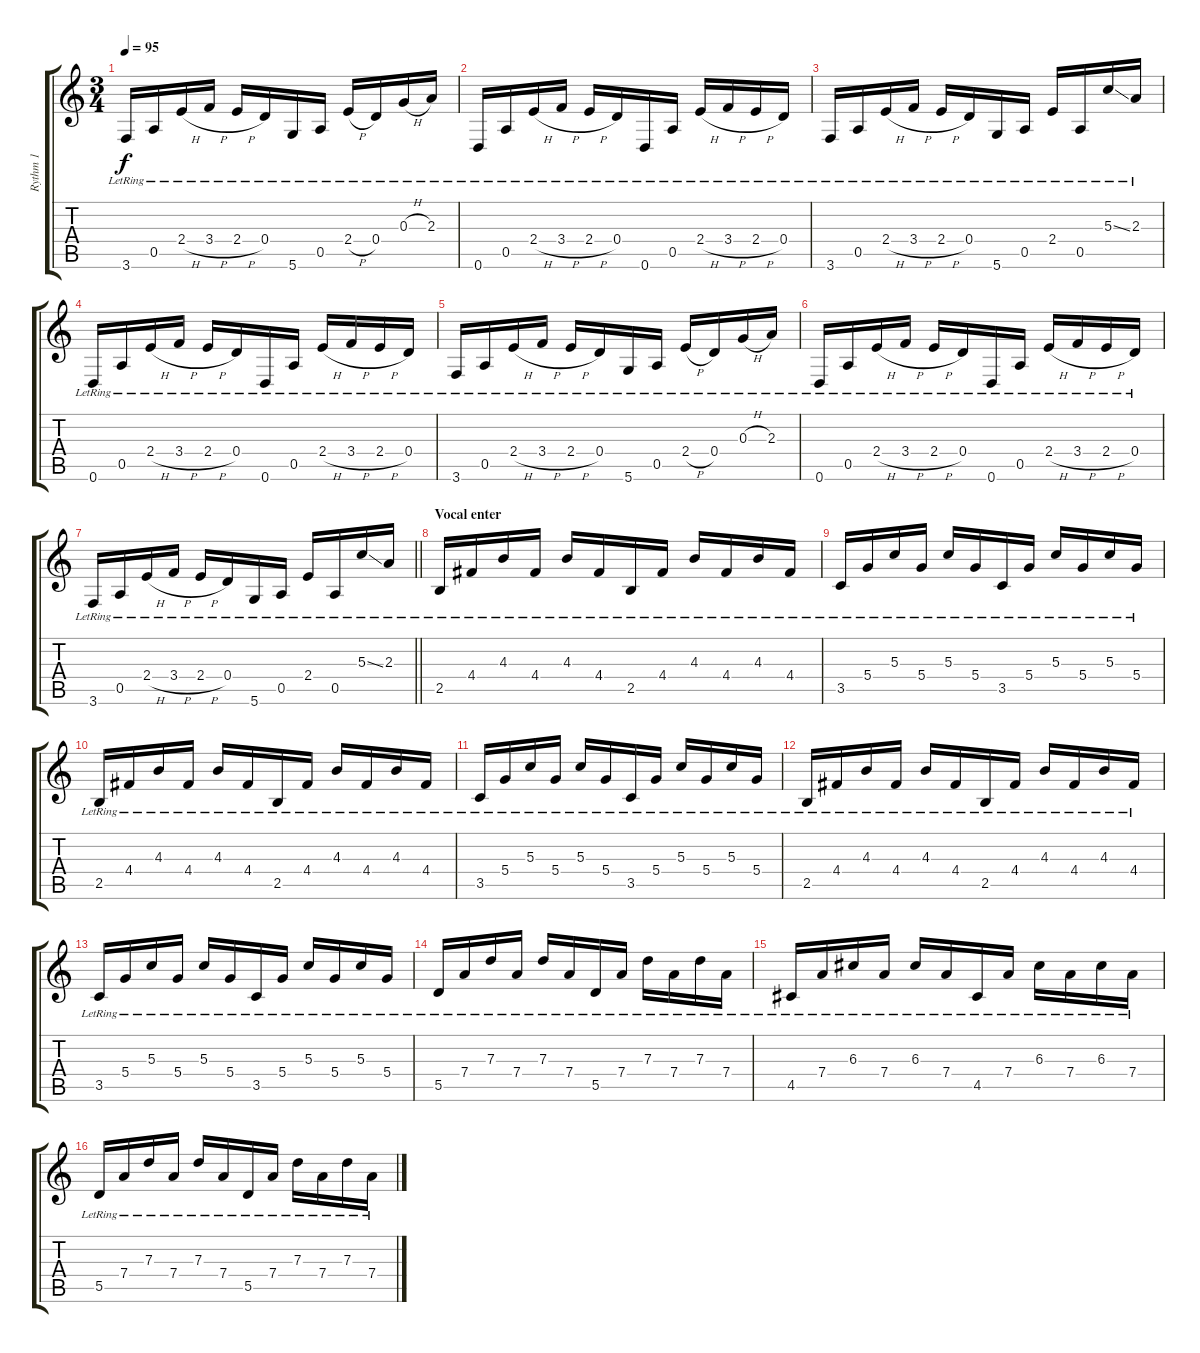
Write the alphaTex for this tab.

\track ("Rythm 1" "Rythm 1") {instrument distortionguitar}
\staff {score tabs}
\tuning (E4 B3 G3 D3 A2 D2) {hide}
\ts (3 4)
\tempo 95
\clef g2
\ks c
3.6{lr}.16{dy f} 0.5{lr}.16 2.4{h lr}.16 3.4{h lr}.16 2.4{h lr}.16 0.4{lr}.16 5.6{lr}.16 0.5{lr}.16 2.4{h lr}.16 0.4{lr}.16 0.3{h lr}.16 2.3{lr}.16 |
0.6{lr}.16 0.5{lr}.16 2.4{h lr}.16 3.4{h lr}.16 2.4{h lr}.16 0.4{lr}.16 0.6{lr}.16 0.5{lr}.16 2.4{h lr}.16 3.4{h lr}.16 2.4{h lr}.16 0.4{lr}.16 |
3.6{lr}.16 0.5{lr}.16 2.4{h lr}.16 3.4{h lr}.16 2.4{h lr}.16 0.4{lr}.16 5.6{lr}.16 0.5{lr}.16 2.4{lr}.16 0.5{lr}.16 5.3{ss lr}.16 2.3{lr}.16 |
0.6{lr}.16 0.5{lr}.16 2.4{h lr}.16 3.4{h lr}.16 2.4{h lr}.16 0.4{lr}.16 0.6{lr}.16 0.5{lr}.16 2.4{h lr}.16 3.4{h lr}.16 2.4{h lr}.16 0.4{lr}.16 |
3.6{lr}.16 0.5{lr}.16 2.4{h lr}.16 3.4{h lr}.16 2.4{h lr}.16 0.4{lr}.16 5.6{lr}.16 0.5{lr}.16 2.4{h lr}.16 0.4{lr}.16 0.3{h lr}.16 2.3{lr}.16 |
0.6{lr}.16 0.5{lr}.16 2.4{h lr}.16 3.4{h lr}.16 2.4{h lr}.16 0.4{lr}.16 0.6{lr}.16 0.5{lr}.16 2.4{h lr}.16 3.4{h lr}.16 2.4{h lr}.16 0.4{lr}.16 |
\barLineRight lightlight
3.6{lr}.16 0.5{lr}.16 2.4{h lr}.16 3.4{h lr}.16 2.4{h lr}.16 0.4{lr}.16 5.6{lr}.16 0.5{lr}.16 2.4{lr}.16 0.5{lr}.16 5.3{ss lr}.16 2.3{lr}.16 |
\section ("" "Vocal enter")
2.5{lr}.16 4.4{lr}.16 4.3{lr}.16 4.4{lr}.16 4.3{lr}.16 4.4{lr}.16 2.5{lr}.16 4.4{lr}.16 4.3{lr}.16 4.4{lr}.16 4.3{lr}.16 4.4{lr}.16 |
3.5{lr}.16 5.4{lr}.16 5.3{lr}.16 5.4{lr}.16 5.3{lr}.16 5.4{lr}.16 3.5{lr}.16 5.4{lr}.16 5.3{lr}.16 5.4{lr}.16 5.3{lr}.16 5.4{lr}.16 |
2.5{lr}.16 4.4{lr}.16 4.3{lr}.16 4.4{lr}.16 4.3{lr}.16 4.4{lr}.16 2.5{lr}.16 4.4{lr}.16 4.3{lr}.16 4.4{lr}.16 4.3{lr}.16 4.4{lr}.16 |
3.5{lr}.16 5.4{lr}.16 5.3{lr}.16 5.4{lr}.16 5.3{lr}.16 5.4{lr}.16 3.5{lr}.16 5.4{lr}.16 5.3{lr}.16 5.4{lr}.16 5.3{lr}.16 5.4{lr}.16 |
2.5{lr}.16 4.4{lr}.16 4.3{lr}.16 4.4{lr}.16 4.3{lr}.16 4.4{lr}.16 2.5{lr}.16 4.4{lr}.16 4.3{lr}.16 4.4{lr}.16 4.3{lr}.16 4.4{lr}.16 |
3.5{lr}.16 5.4{lr}.16 5.3{lr}.16 5.4{lr}.16 5.3{lr}.16 5.4{lr}.16 3.5{lr}.16 5.4{lr}.16 5.3{lr}.16 5.4{lr}.16 5.3{lr}.16 5.4{lr}.16 |
5.5{lr}.16 7.4{lr}.16 7.3{lr}.16 7.4{lr}.16 7.3{lr}.16 7.4{lr}.16 5.5{lr}.16 7.4{lr}.16 7.3{lr}.16 7.4{lr}.16 7.3{lr}.16 7.4{lr}.16 |
4.5{lr}.16 7.4{lr}.16 6.3{lr}.16 7.4{lr}.16 6.3{lr}.16 7.4{lr}.16 4.5{lr}.16 7.4{lr}.16 6.3{lr}.16 7.4{lr}.16 6.3{lr}.16 7.4{lr}.16 |
5.5{lr}.16 7.4{lr}.16 7.3{lr}.16 7.4{lr}.16 7.3{lr}.16 7.4{lr}.16 5.5{lr}.16 7.4{lr}.16 7.3{lr}.16 7.4{lr}.16 7.3{lr}.16 7.4{lr}.16
